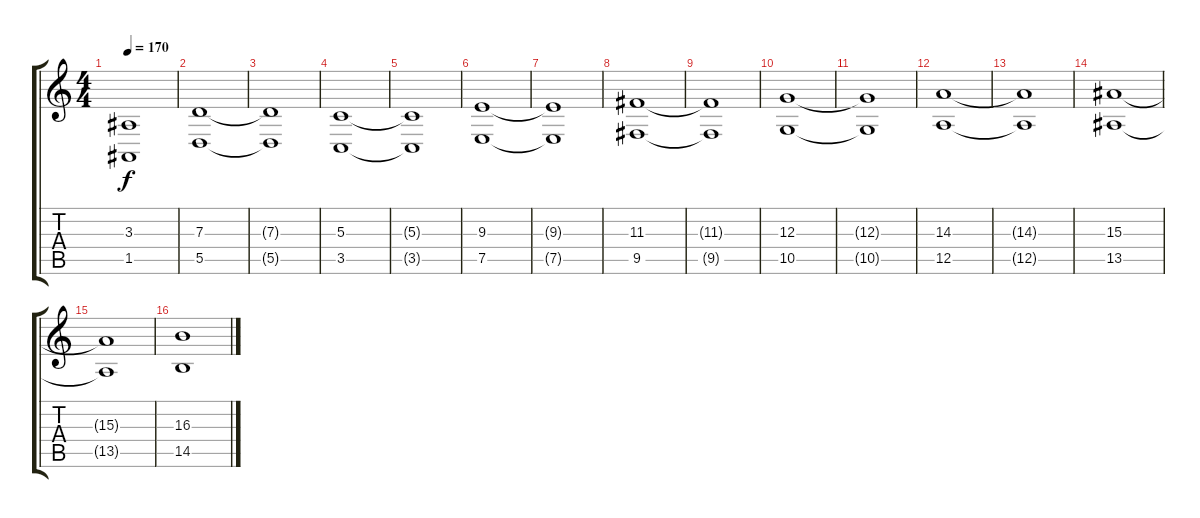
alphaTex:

\track "" {instrument stringensemble1}
\staff {score tabs}
\tuning (E4 B3 G3 D3 A2 E2) {hide}
\ts (4 4)
\tempo 170
\clef g2
\ks c
(3.3{t} 1.5{t}).1{dy f} |
(7.3 5.5).1 |
(7.3{t} 5.5{t}).1 |
(5.3 3.5).1 |
(5.3{t} 3.5{t}).1 |
(9.3 7.5).1 |
(9.3{t} 7.5{t}).1 |
(11.3 9.5).1 |
(11.3{t} 9.5{t}).1 |
(12.3 10.5).1 |
(12.3{t} 10.5{t}).1 |
(14.3 12.5).1 |
(14.3{t} 12.5{t}).1 |
(15.3 13.5).1 |
(15.3{t} 13.5{t}).1 |
(16.3 14.5).1
